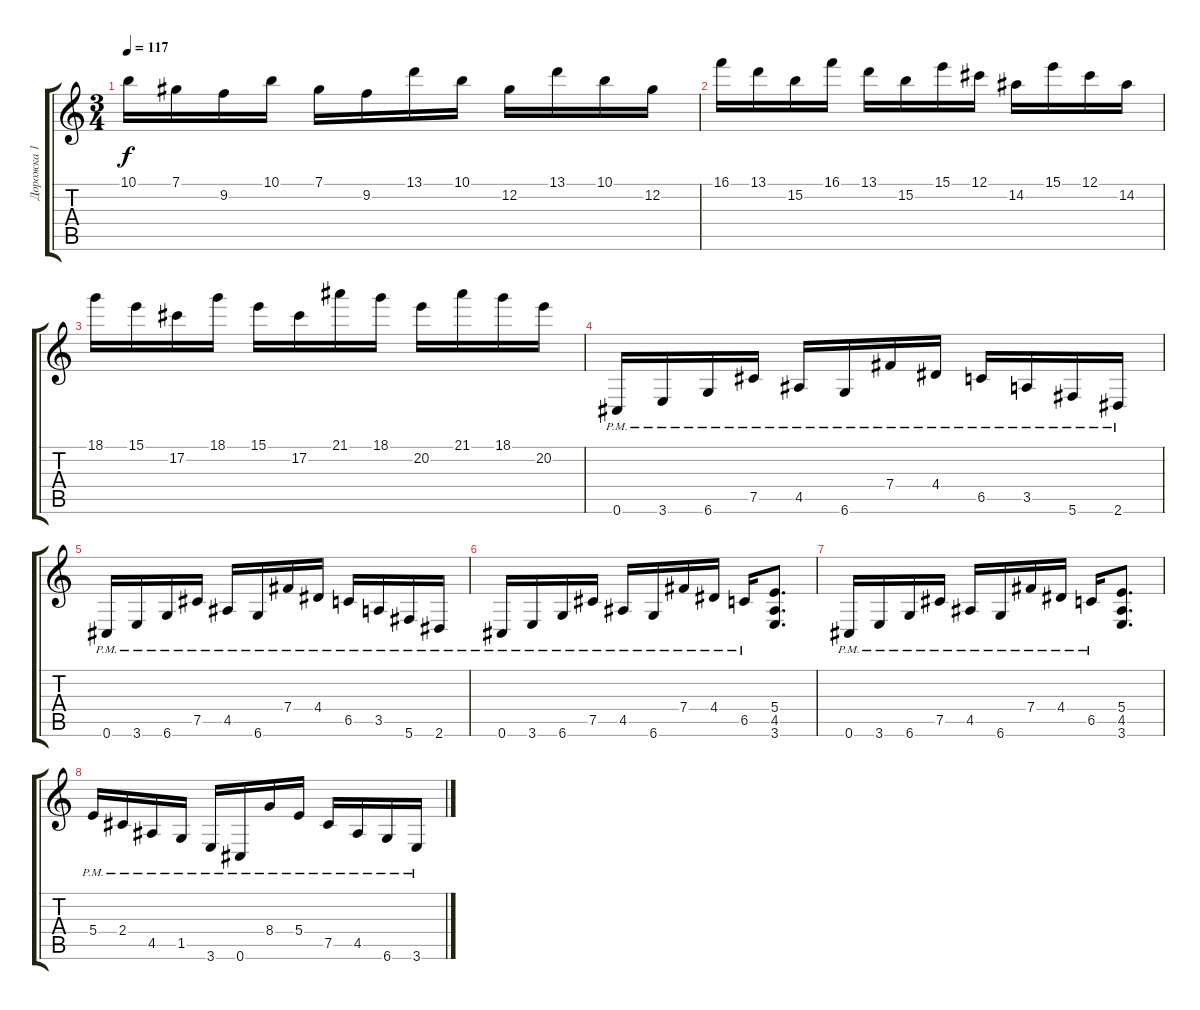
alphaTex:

\track ("Дорожка 1" "Дорожка 1") {instrument distortionguitar}
\staff {score tabs}
\tuning (Db4 Ab3 E3 B2 Gb2 Db2) {hide}
\ts (3 4)
\tempo 117
\clef g2
\ks c
10.1.16{dy f} 7.1.16 9.2.16 10.1.16 7.1.16 9.2.16 13.1.16 10.1.16 12.2.16 13.1.16 10.1.16 12.2.16 |
16.1.16 13.1.16 15.2.16 16.1.16 13.1.16 15.2.16 15.1.16 12.1.16 14.2.16 15.1.16 12.1.16 14.2.16 |
18.1.16 15.1.16 17.2.16 18.1.16 15.1.16 17.2.16 21.1.16 18.1.16 20.2.16 21.1.16 18.1.16 20.2.16 |
0.6{pm}.16 3.6{pm}.16 6.6{pm}.16 7.5{pm}.16 4.5{pm}.16 6.6{pm}.16 7.4{pm}.16 4.4{pm}.16 6.5{pm}.16 3.5{pm}.16 5.6{pm}.16 2.6{pm}.16 |
0.6{pm}.16 3.6{pm}.16 6.6{pm}.16 7.5{pm}.16 4.5{pm}.16 6.6{pm}.16 7.4{pm}.16 4.4{pm}.16 6.5{pm}.16 3.5{pm}.16 5.6{pm}.16 2.6{pm}.16 |
0.6{pm}.16 3.6{pm}.16 6.6{pm}.16 7.5{pm}.16 4.5{pm}.16 6.6{pm}.16 7.4{pm}.16 4.4{pm}.16 6.5{pm}.16 (5.4 4.5 3.6).8{d} |
0.6{pm}.16 3.6{pm}.16 6.6{pm}.16 7.5{pm}.16 4.5{pm}.16 6.6{pm}.16 7.4{pm}.16 4.4{pm}.16 6.5{pm}.16 (5.4 4.5 3.6).8{d} |
5.4{pm}.16 2.4{pm}.16 4.5{pm}.16 1.5{pm}.16 3.6{pm}.16 0.6{pm}.16 8.4{pm}.16 5.4{pm}.16 7.5{pm}.16 4.5{pm}.16 6.6{pm}.16 3.6{pm}.16
